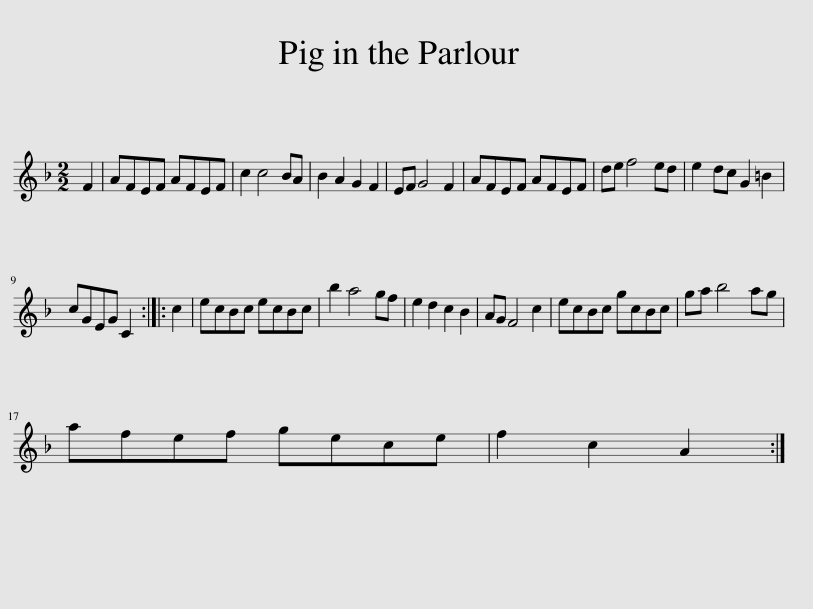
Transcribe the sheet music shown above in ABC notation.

X:1
L:1/8
M:2/2
I:linebreak $
K:F
V:1 treble
V:1
 F2 | AFEF AFEF | c2 c4 BA | B2 A2 G2 F2 | EF G4 F2 | %5
 AFEF AFEF | de f4 ed | e2 dc G2 =B2 |$ cGEG C2 :: c2 | %10
 ecBc ecBc | b2 a4 gf | e2 d2 c2 B2 | AG F4 c2 | ecBc gcBc | %15
 ga b4 ag |$ afef gece | f2 c2 A2 :| %18
